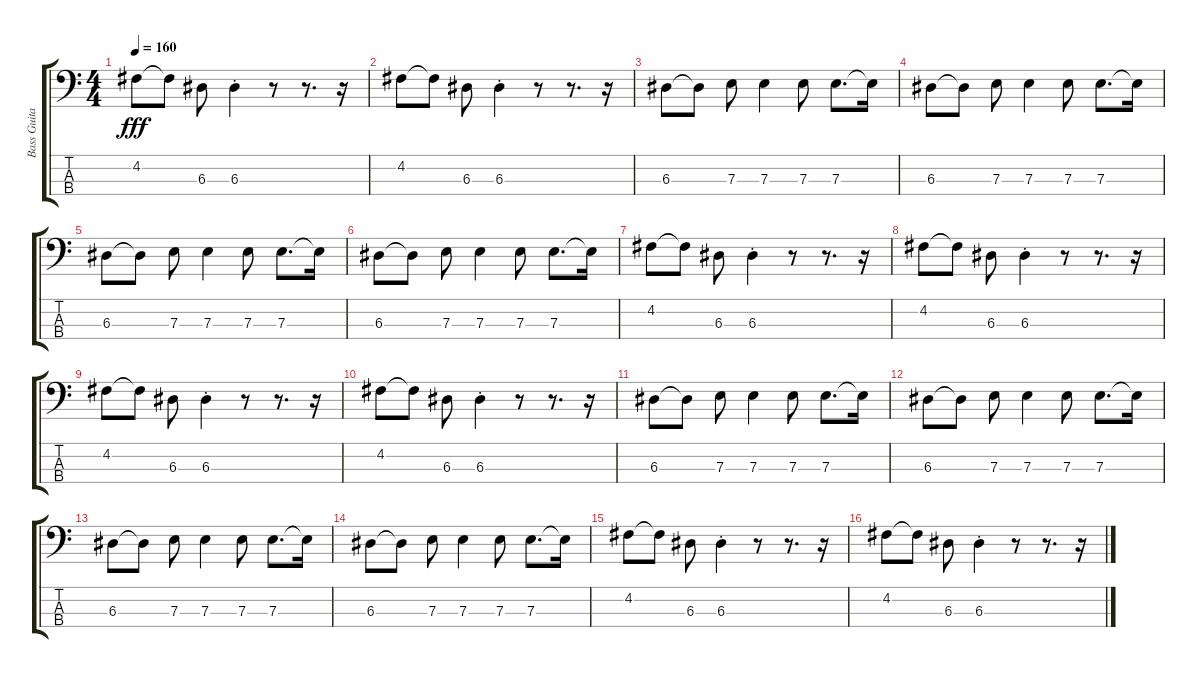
\track ("Bass Guitar" "Bass Guita") {instrument electricbasspick}
\staff {score tabs}
\tuning (G2 D2 A1 E1) {hide}
\ts (4 4)
\tempo 160
\clef f4
\ks c
4.2.8{dy fff} 4.2{t}.8 6.3.8 6.3{st}.4 r.8 r.8{d} r.16 |
4.2.8 4.2{t}.8 6.3.8 6.3{st}.4 r.8 r.8{d} r.16 |
6.3.8 6.3{t}.8 7.3.8 7.3.4 7.3.8 7.3.8{d} 7.3{t}.16 |
6.3.8 6.3{t}.8 7.3.8 7.3.4 7.3.8 7.3.8{d} 7.3{t}.16 |
6.3.8 6.3{t}.8 7.3.8 7.3.4 7.3.8 7.3.8{d} 7.3{t}.16 |
6.3.8 6.3{t}.8 7.3.8 7.3.4 7.3.8 7.3.8{d} 7.3{t}.16 |
4.2.8 4.2{t}.8 6.3.8 6.3{st}.4 r.8 r.8{d} r.16 |
4.2.8 4.2{t}.8 6.3.8 6.3{st}.4 r.8 r.8{d} r.16 |
4.2.8 4.2{t}.8 6.3.8 6.3{st}.4 r.8 r.8{d} r.16 |
4.2.8 4.2{t}.8 6.3.8 6.3{st}.4 r.8 r.8{d} r.16 |
6.3.8 6.3{t}.8 7.3.8 7.3.4 7.3.8 7.3.8{d} 7.3{t}.16 |
6.3.8 6.3{t}.8 7.3.8 7.3.4 7.3.8 7.3.8{d} 7.3{t}.16 |
6.3.8 6.3{t}.8 7.3.8 7.3.4 7.3.8 7.3.8{d} 7.3{t}.16 |
6.3.8 6.3{t}.8 7.3.8 7.3.4 7.3.8 7.3.8{d} 7.3{t}.16 |
4.2.8 4.2{t}.8 6.3.8 6.3{st}.4 r.8 r.8{d} r.16 |
4.2.8 4.2{t}.8 6.3.8 6.3{st}.4 r.8 r.8{d} r.16
